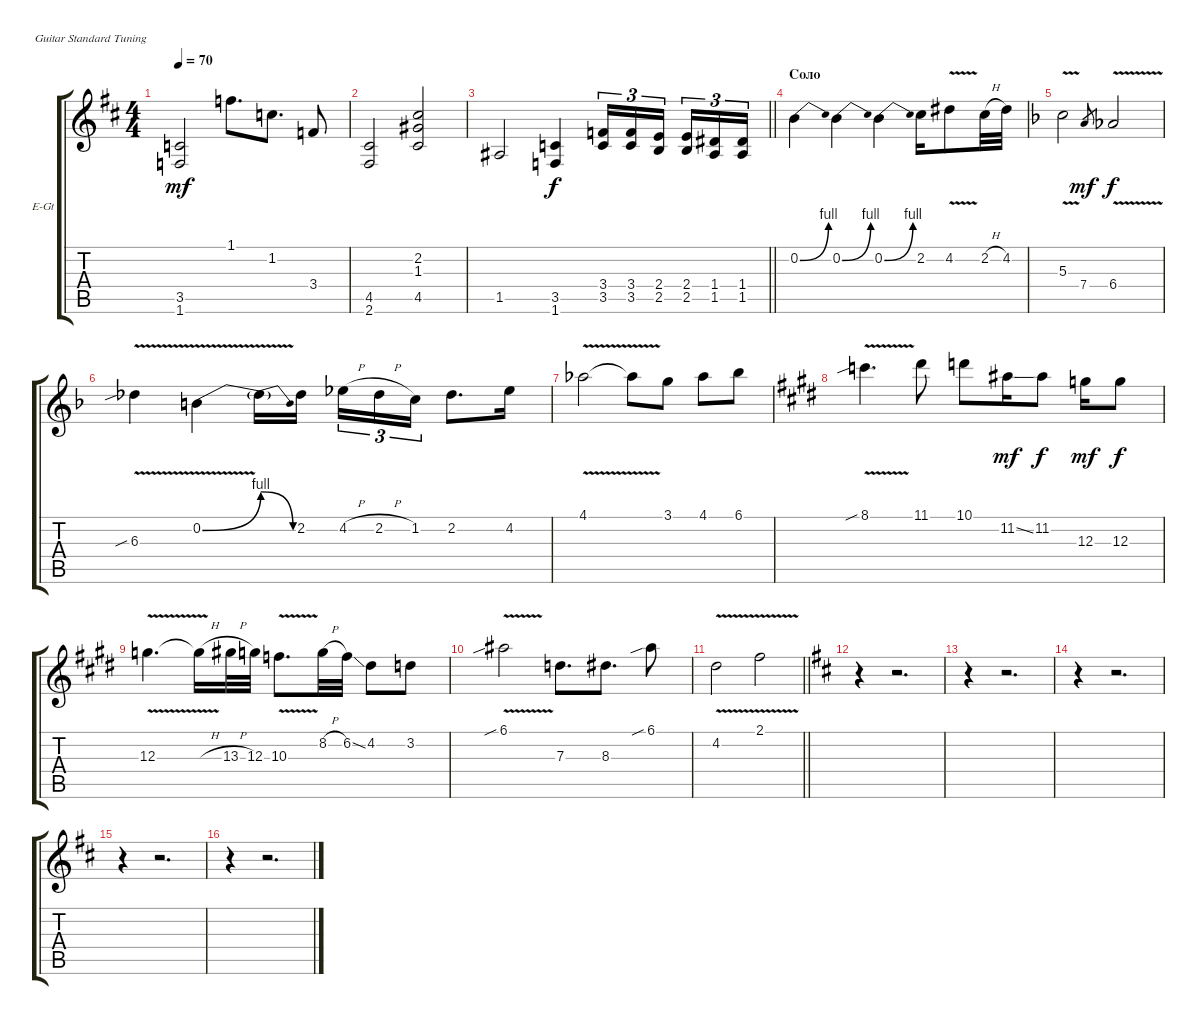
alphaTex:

\bracketExtendMode groupsimilarinstruments
\firstSystemTrackNameOrientation horizontal
\otherSystemsTrackNameOrientation horizontal
\track ("Виктор Смольский" "E-Gt") {instrument distortionguitar}
\staff {score tabs}
\tuning (E4 B3 G3 D3 A2 E2)
\ts (4 4)
\tempo 70
\clef g2
\scale
0.333333
\ks bminor
(3.5 1.6).2{dy mf} 1.1.8{d} 1.2.8{d} 3.4.8 |
\scale
0.333333 (4.5 2.6).2 (2.2 1.3 4.5).2 |
\scale
0.253112
\barLineRight lightlight
1.5.2 (3.5 1.6).4{dy f} (3.4 3.5).16{tu (3 2)} (3.4 3.5).16{tu (3 2)} (2.4 2.5).16{tu (3 2)} (2.4 2.5).16{tu (3 2)} (1.4 1.5).16{tu (3 2)} (1.4 1.5).16{tu (3 2)} |
\section ("" "Соло")
\scale
0.253112 0.2{be (bend 0 0 60 4)}.4 0.2{be (bend 0 0 60 4)}.4 0.2{be (bend 0 0 60 4)}.4 2.2.16 4.2{v}.8 2.2{h}.32 4.2.32 |
\scale
0.493776
\ks dminor
5.3{v}.2 7.4.8{gr dy mf} 6.4{v}.2{dy f} |
\scale
0.239216 6.3{v sib}.4 0.2{be (bend 0 0 60 4) v}.4 0.2{be (release 0 4 60 0) t}.16 2.2.16 4.2{h}.16{tu (3 2)} 2.2{h}.16{tu (3 2)} 1.2.16{tu (3 2)} 2.2.8{d} 4.2.16 |
\scale
0.239216 4.1{v}.2 4.1{v t}.8 3.1.8 4.1.8 6.1.8 |
\scale
0.521569
\ks c#minor
8.1{v sib}.4{d} 11.1.8 10.1.8 11.2{ss}.16{dy mf} 11.2.8{dy f} 12.3.16{dy mf} 12.3.8{dy f} |
\scale
0.333333 12.3{v}.4{d} 12.3{v h t}.16 13.3{h}.32 12.3.32 10.3{v}.8{d} 8.2{h}.32 6.2{ss}.32 4.2.8 3.2.8 |
\scale
0.333333 6.1{v sib}.2 7.3.8{d} 8.3.8{d} 6.1{sib}.8 |
\scale
0.333333
\barLineRight lightlight
4.2{v}.2 2.1{v}.2 |
\scale
0.497942
\ks bminor
r.4 r.2{d} |
\scale
0.251029 r.4 r.2{d} |
\scale
0.251029 r.4 r.2{d} |
\scale
0.333333 r.4 r.2{d} |
\scale
0.333333 r.4 r.2{d}
